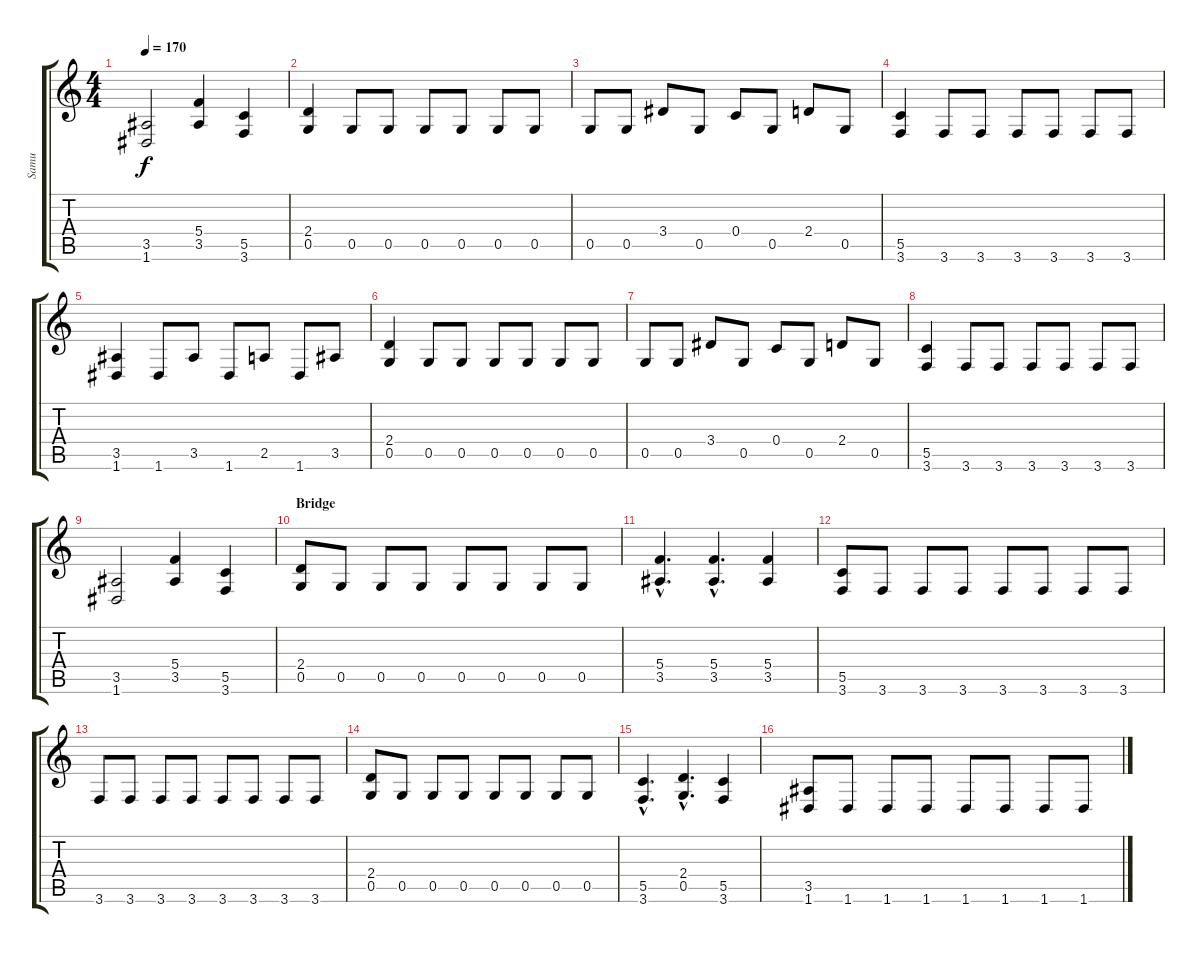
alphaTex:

\track ("Samu" "Samu") {instrument distortionguitar}
\staff {score tabs}
\tuning (D4 A3 F3 C3 G2 D2) {hide}
\ts (4 4)
\tempo 170
\clef g2
\ks c
(3.5 1.6).2{dy f} (5.4 3.5).4 (5.5 3.6).4 |
(2.4 0.5).4 0.5.8 0.5.8 0.5.8 0.5.8 0.5.8 0.5.8 |
0.5.8 0.5.8 3.4.8 0.5.8 0.4.8 0.5.8 2.4.8 0.5.8 |
(5.5 3.6).4 3.6.8 3.6.8 3.6.8 3.6.8 3.6.8 3.6.8 |
(3.5 1.6).4 1.6.8 3.5.8 1.6.8 2.5.8 1.6.8 3.5.8 |
(2.4 0.5).4 0.5.8 0.5.8 0.5.8 0.5.8 0.5.8 0.5.8 |
0.5.8 0.5.8 3.4.8 0.5.8 0.4.8 0.5.8 2.4.8 0.5.8 |
(5.5 3.6).4 3.6.8 3.6.8 3.6.8 3.6.8 3.6.8 3.6.8 |
(3.5 1.6).2 (5.4 3.5).4 (5.5 3.6).4 |
\section ("" "Bridge")
(2.4 0.5).8 0.5.8 0.5.8 0.5.8 0.5.8 0.5.8 0.5.8 0.5.8 |
(5.4{hac} 3.5{hac}).4{d} (5.4{hac} 3.5{hac}).4{d} (5.4 3.5).4 |
(5.5 3.6).8 3.6.8 3.6.8 3.6.8 3.6.8 3.6.8 3.6.8 3.6.8 |
3.6.8 3.6.8 3.6.8 3.6.8 3.6.8 3.6.8 3.6.8 3.6.8 |
(2.4 0.5).8 0.5.8 0.5.8 0.5.8 0.5.8 0.5.8 0.5.8 0.5.8 |
(5.5{hac} 3.6{hac}).4{d} (2.4{hac} 0.5{hac}).4{d} (5.5 3.6).4 |
(3.5 1.6).8 1.6.8 1.6.8 1.6.8 1.6.8 1.6.8 1.6.8 1.6.8
